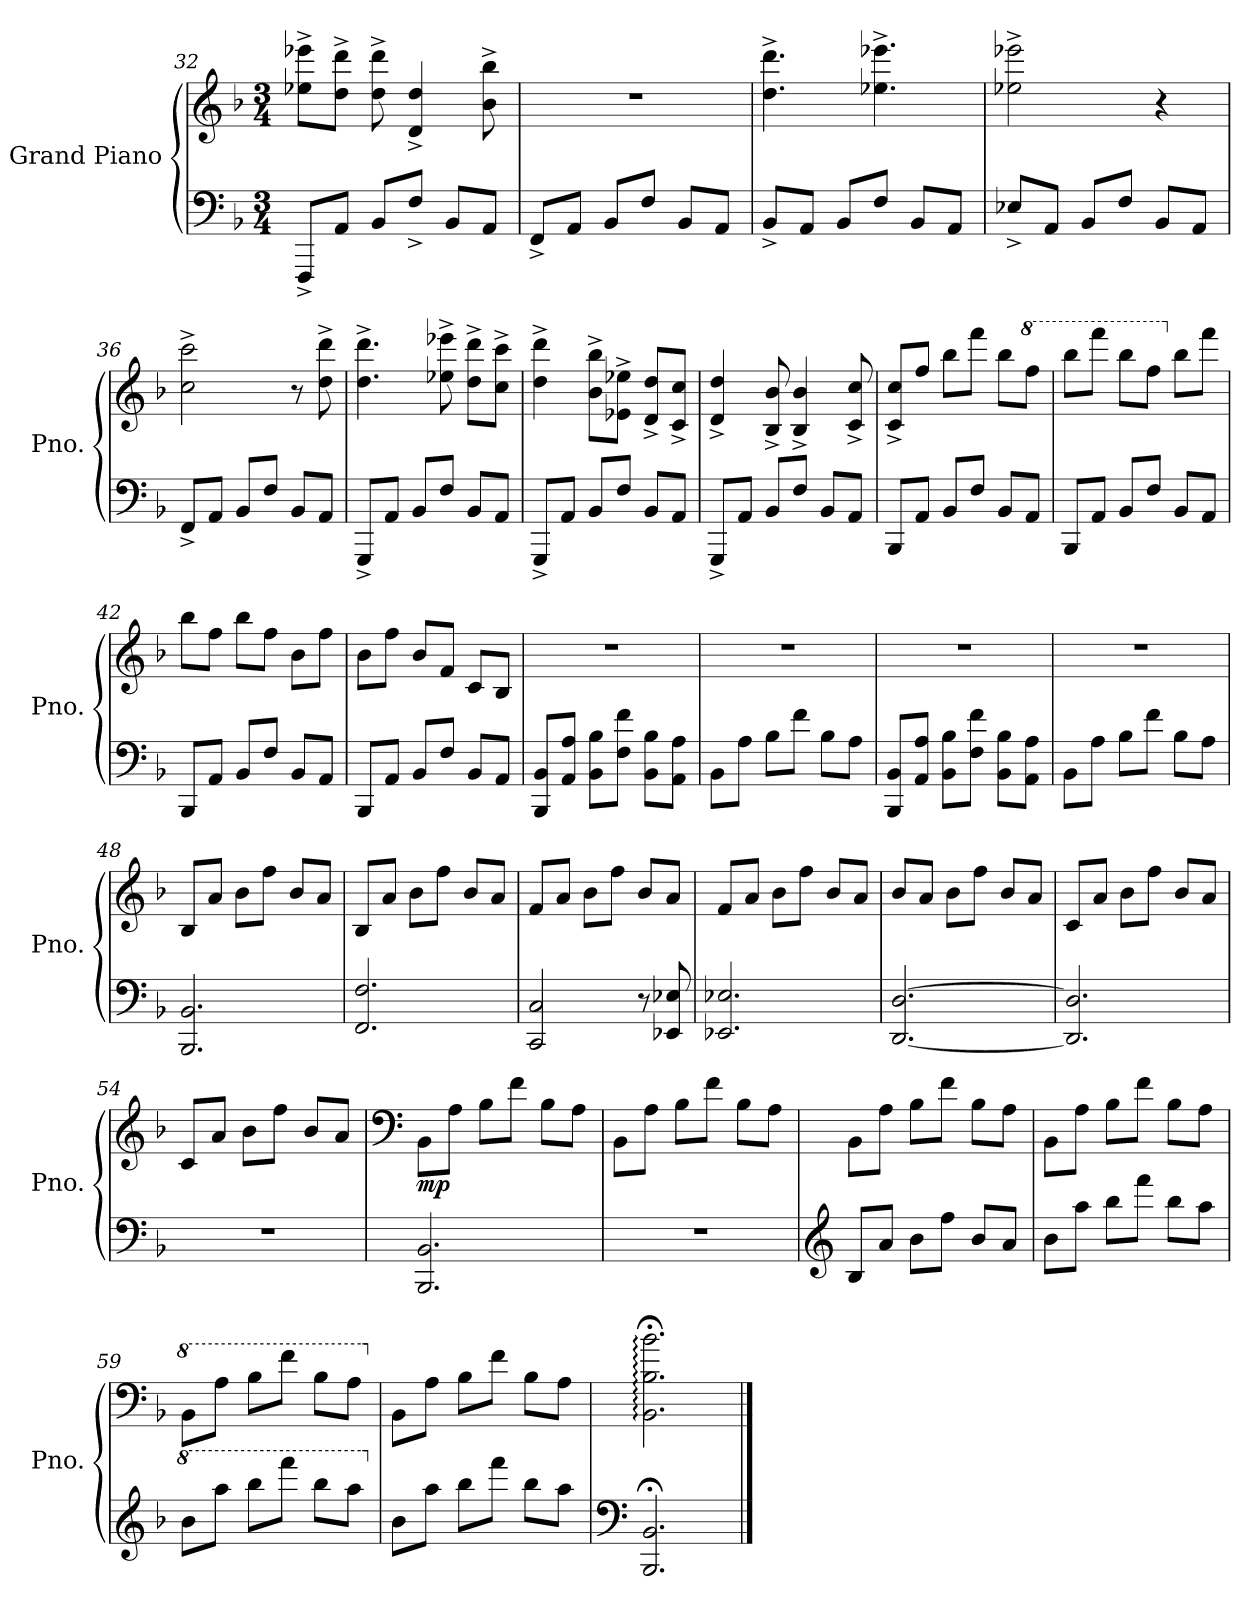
**kern	**kern	**dynam
*part1	*part1	*part1
*staff2	*staff1	*staff1/2
*I"Grand Piano	*	*
*I'Pno.	*	*
*clefF4	*clefG2	*
*k[b-]	*k[b-]	*
*M3/4	*M3/4	*
=32	=32	=32
8FFF^/L	8ee-X\^ 8eee-X\^L	.
8AA/J	8dd\^ 8ddd\^J	.
8BB-/L	8dd\^ 8ddd\^	.
8F^/J	4d/^ 4dd/^	.
8BB-/L	.	.
8AA/J	8b-\^ 8bb-\^	.
=33	=33	=33
8FF^/L	2.r	.
8AA/J	.	.
8BB-/L	.	.
8F/J	.	.
8BB-/L	.	.
8AA/J	.	.
=34	=34	=34
8BB-^/L	4.dd\^ 4.ddd\^	.
8AA/J	.	.
8BB-/L	.	.
8F/J	4.ee-X\^ 4.eee-X\^	.
8BB-/L	.	.
8AA/J	.	.
!!LO:LB:g=z
=35	=35	=35
8E-X^/L	2ee-X\^ 2eee-X\^	.
8AA/J	.	.
8BB-/L	.	.
8F/J	.	.
8BB-/L	4r	.
8AA/J	.	.
=36	=36	=36
8FF^/L	2cc\^ 2ccc\^	.
8AA/J	.	.
8BB-/L	.	.
8F/J	.	.
8BB-/L	8r	.
8AA/J	8dd\^ 8ddd\^	.
=37	=37	=37
8GGG^/L	4.dd\^ 4.ddd\^	.
8AA/J	.	.
8BB-/L	.	.
8F/J	8ee-X\^ 8eee-X\^	.
8BB-/L	8dd\^ 8ddd\^L	.
8AA/J	8cc\^ 8ccc\^J	.
=38	=38	=38
8GGG^/L	4dd\^ 4ddd\^	.
8AA/J	.	.
8BB-/L	8b-\^ 8bb-\^L	.
8F/J	8e-X\^ 8ee-X\^J	.
8BB-/L	8d/^ 8dd/^L	.
8AA/J	8c/^ 8cc/^J	.
=39	=39	=39
8GGG^/L	4d/^ 4dd/^	.
8AA/J	.	.
8BB-/L	8B-/^ 8b-/^	.
8F/J	4B-/^ 4b-/^	.
8BB-/L	.	.
8AA/J	8c/^ 8cc/^	.
=40	=40	=40
8BBB-/L	8c/^ 8cc/^L	.
8AA/J	8ff/J	.
8BB-/L	8bb-\L	.
8F/J	8fff\J	.
8BB-/L	8bb-\L	.
*	*8va	*
8AA/J	8fff\J	.
!!LO:LB:g=z
=41	=41	=41
8BBB-/L	8bbb-\L	.
8AA/J	8ffff\J	.
8BB-/L	8bbb-\L	.
8F/J	8fff\J	.
*	*X8va	*
8BB-/L	8bb-\L	.
8AA/J	8fff\J	.
=42	=42	=42
8BBB-/L	8bb-\L	.
8AA/J	8ff\J	.
8BB-/L	8bb-\L	.
8F/J	8ff\J	.
8BB-/L	8b-\L	.
8AA/J	8ff\J	.
=43	=43	=43
8BBB-/L	8b-\L	.
8AA/J	8ff\J	.
8BB-/L	8b-/L	.
8F/J	8f/J	.
8BB-/L	8c/L	.
8AA/J	8B-/J	.
=44	=44	=44
8BBB-/ 8BB-/L	2.r	.
8AA/ 8A/J	.	.
8BB-\ 8B-\L	.	.
8F\ 8f\J	.	.
8BB-\ 8B-\L	.	.
8AA\ 8A\J	.	.
=45	=45	=45
8BB-\L	2.r	.
8A\J	.	.
8B-\L	.	.
8f\J	.	.
8B-\L	.	.
8A\J	.	.
=46	=46	=46
8BBB-/ 8BB-/L	2.r	.
8AA/ 8A/J	.	.
8BB-\ 8B-\L	.	.
8F\ 8f\J	.	.
8BB-\ 8B-\L	.	.
8AA\ 8A\J	.	.
=47	=47	=47
8BB-\L	2.r	.
8A\J	.	.
8B-\L	.	.
8f\J	.	.
8B-\L	.	.
8A\J	.	.
!!LO:LB:g=z
=48	=48	=48
2.BBB-/ 2.BB-/	8B-/L	.
.	8a/J	.
.	8b-\L	.
.	8ff\J	.
.	8b-/L	.
.	8a/J	.
=49	=49	=49
2.FF/ 2.F/	8B-/L	.
.	8a/J	.
.	8b-\L	.
.	8ff\J	.
.	8b-/L	.
.	8a/J	.
=50	=50	=50
2CC/ 2C/	8f/L	.
.	8a/J	.
.	8b-\L	.
.	8ff\J	.
8r	8b-/L	.
8EE-X/ 8E-X/	8a/J	.
=51	=51	=51
2.EE-X/ 2.E-X/	8f/L	.
.	8a/J	.
.	8b-\L	.
.	8ff\J	.
.	8b-/L	.
.	8a/J	.
=52	=52	=52
[2.DD/ [2.D/	8b-/L	.
.	8a/J	.
.	8b-\L	.
.	8ff\J	.
.	8b-/L	.
.	8a/J	.
=53	=53	=53
2.DD/] 2.D/]	8c/L	.
.	8a/J	.
.	8b-\L	.
.	8ff\J	.
.	8b-/L	.
.	8a/J	.
=54	=54	=54
2.r	8c/L	.
.	8a/J	.
.	8b-\L	.
.	8ff\J	.
.	8b-/L	.
.	8a/J	.
!!LO:LB:g=z
=55	=55	=55
*	*clefF4	*
!	!	!LO:DY:b
2.BBB-/ 2.BB-/	8BB-\L	mp
.	8A\J	.
.	8B-\L	.
.	8f\J	.
.	8B-\L	.
.	8A\J	.
=56	=56	=56
2.r	8BB-\L	.
.	8A\J	.
.	8B-\L	.
.	8f\J	.
.	8B-\L	.
.	8A\J	.
=57	=57	=57
*clefG2	*	*
8B-/L	8BB-\L	.
8a/J	8A\J	.
8b-\L	8B-\L	.
8ff\J	8f\J	.
8b-/L	8B-\L	.
8a/J	8A\J	.
=58	=58	=58
8b-\L	8BB-\L	.
8aa\J	8A\J	.
8bb-\L	8B-\L	.
8fff\J	8f\J	.
8bb-\L	8B-\L	.
8aa\J	8A\J	.
=59	=59	=59
*8va	*	*
*	*8va	*
8bb-\L	8B-\L	.
8aaa\J	8a\J	.
8bbb-\L	8b-\L	.
8ffff\J	8ff\J	.
8bbb-\L	8b-\L	.
8aaa\J	8a\J	.
=60	=60	=60
*X8va	*	*
*	*X8va	*
8b-\L	8BB-\L	.
8aa\J	8A\J	.
8bb-\L	8B-\L	.
8fff\J	8f\J	.
8bb-\L	8B-\L	.
8aa\J	8A\J	.
=61	=61	=61
*clefF4	*	*
2.BBB-/;< 2.BB-/;<	2.BB-\;<: 2.B-\;<: 2.b-\;<:	.
==	==	==
*-	*-	*-
